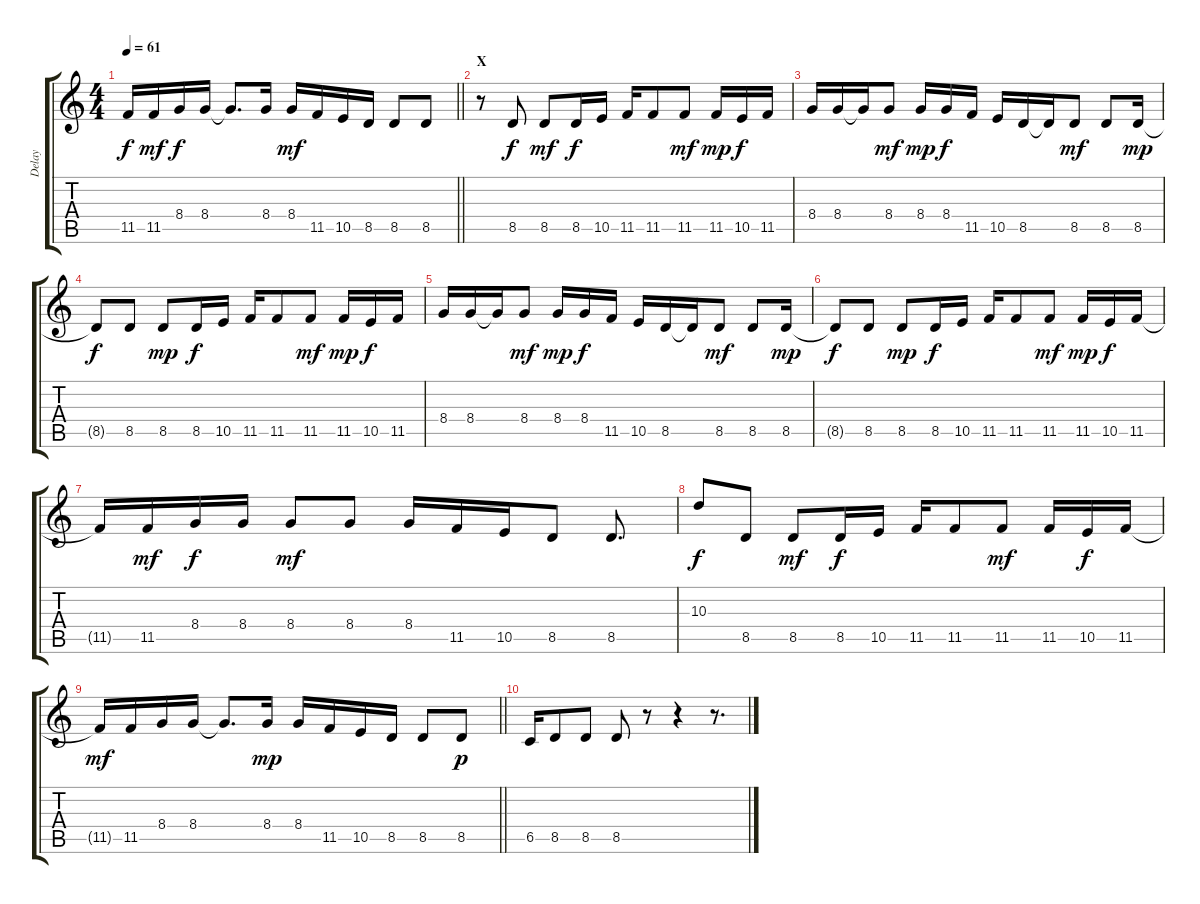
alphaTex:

\track ("Delay" "Delay") {instrument acousticguitarsteel}
\staff {score tabs}
\tuning (Db4 Ab3 E3 B2 Gb2 Db2) {hide}
\ts (4 4)
\tempo 61
\clef g2
\barLineRight lightlight
\ks c
11.5{t}.16{dy f} 11.5.16{dy mf} 8.4.16{dy f} 8.4.16 8.4{t}.8{d} 8.4.16 8.4.16{dy mf} 11.5.16 10.5.16 8.5.16 8.5.8 8.5.8 |
\section ("" "X")
r.8{volume 5} 8.5.8{dy f} 8.5.8{dy mf} 8.5.16{dy f} 10.5.16 11.5.16 11.5.8 11.5.8{dy mf} 11.5.16{dy mp} 10.5.16{dy f} 11.5.16 |
8.4.16 8.4.16 8.4{t}.16 8.4.8{dy mf} 8.4.16{dy mp} 8.4.16{dy f} 11.5.16 10.5.16 8.5.16 8.5{t}.16 8.5.8{dy mf} 8.5.8 8.5.16{dy mp} |
8.5{t}.8{dy f} 8.5.8 8.5.8{dy mp} 8.5.16{dy f} 10.5.16 11.5.16 11.5.8 11.5.8{dy mf} 11.5.16{dy mp} 10.5.16{dy f} 11.5.16 |
8.4.16 8.4.16 8.4{t}.16 8.4.8{dy mf} 8.4.16{dy mp} 8.4.16{dy f} 11.5.16 10.5.16 8.5.16 8.5{t}.16 8.5.8{dy mf} 8.5.8 8.5.16{dy mp} |
8.5{t}.8{dy f} 8.5.8 8.5.8{dy mp} 8.5.16{dy f} 10.5.16 11.5.16 11.5.8 11.5.8{dy mf} 11.5.16{dy mp} 10.5.16{dy f} 11.5.16 |
11.5{t}.16 11.5.16{dy mf} 8.4.16{dy f} 8.4.16 8.4.8{dy mf} 8.4.8 8.4.16 11.5.16 10.5.16 8.5.8 8.5.8{d} |
10.3.8{dy f} 8.5.8 8.5.8{dy mf} 8.5.16{dy f} 10.5.16 11.5.16 11.5.8 11.5.8{dy mf} 11.5.16 10.5.16{dy f} 11.5.16 |
\barLineRight lightlight
11.5{t}.16{dy mf} 11.5.16 8.4.16 8.4.16 8.4{t}.8{d} 8.4.16{dy mp} 8.4.16 11.5.16 10.5.16 8.5.16 8.5.8 8.5.8{dy p} |
6.5.16 8.5.8 8.5.8 8.5.8 r.8 r.4 r.8{d}
